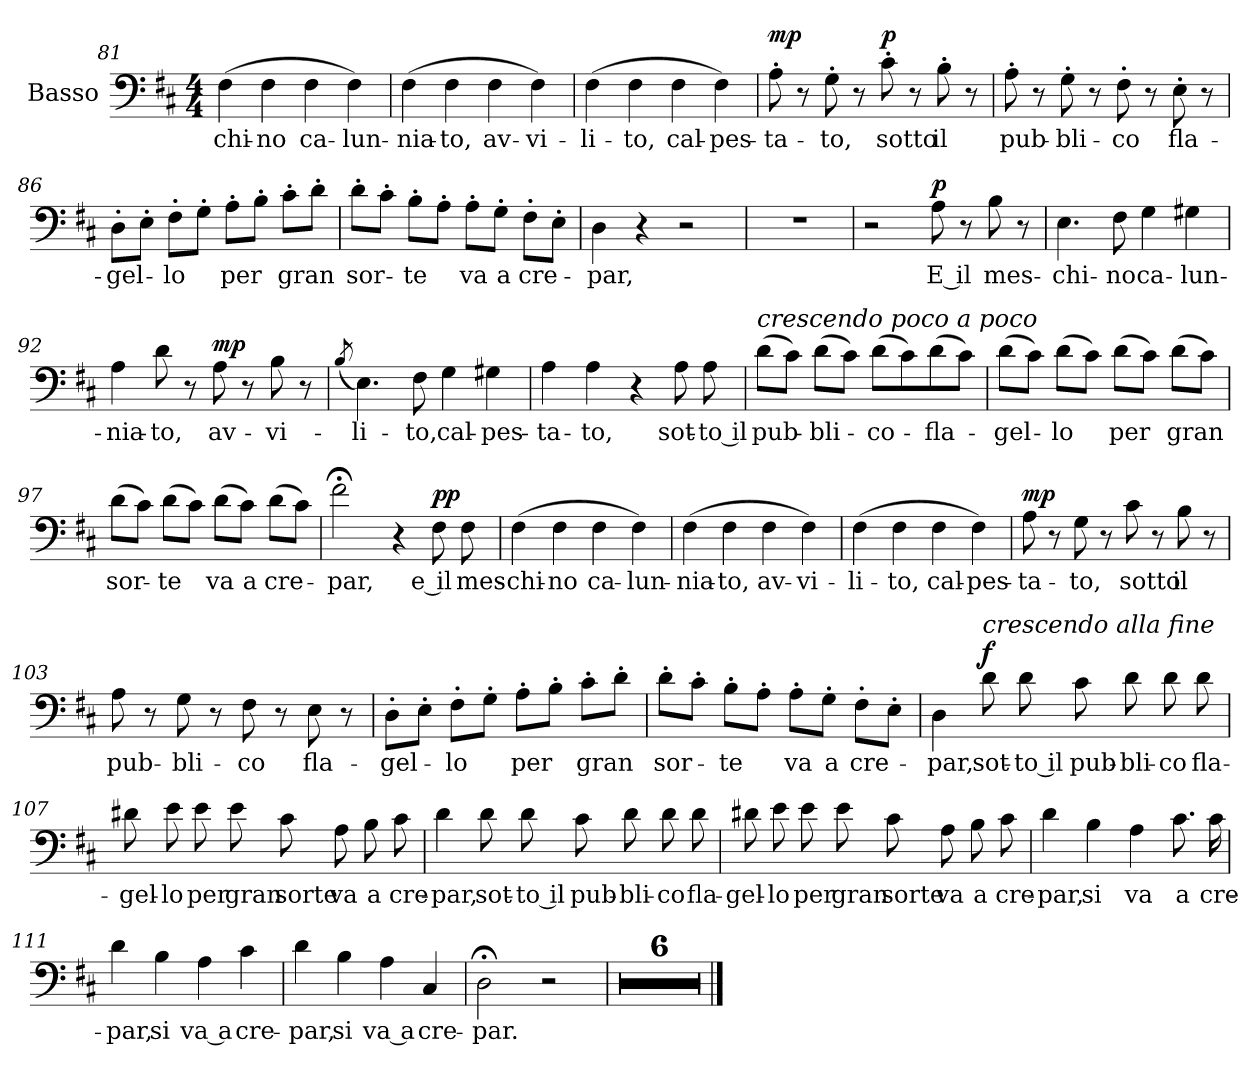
**kern	**text	**dynam
*part1	*part1	*part1
*staff1	*staff1	*staff1
*I"Basso	*	*
*I'B.	*	*
*clefF4	*	*
*k[f#c#]	*	*
*M4/4	*	*
=81	=81	=81
(4F#\	chi-	.
4F#\	no	.
4F#\	ca-	.
4F#\)	lun-	.
=82	=82	=82
(4F#\	nia-	.
4F#\	to,	.
4F#\	av-	.
4F#\)	vi-	.
=83	=83	=83
(4F#\	li-	.
4F#\	to,	.
4F#\	cal-	.
4F#\)	pes-	.
=84	=84	=84
!	!	!LO:DY:a
8A'\	ta-	mp
8r	.	.
8G'\	to,	.
8r	.	.
!	!	!LO:DY:a
8c#'\	sotto	p
8r	.	.
8B'\	il	.
8r	.	.
!!LO:PB:g=z
=85	=85	=85
8A'\	pub-	.
8r	.	.
8G'\	bli-	.
8r	.	.
8F#'\	co	.
8r	.	.
8E'\	fla-	.
8r	.	.
=86	=86	=86
8D'\L	gel-	.
8E'\J	.	.
8F#'\L	-lo	.
8G'\J	.	.
8A'\L	per	.
8B'\J	.	.
8c#'\L	gran	.
8d'\J	.	.
=87	=87	=87
8d'\L	sor-	.
8c#'\J	.	.
8B'\L	-te	.
8A'\J	.	.
8A'\L	va	.
8G'\J	a	.
8F#'\L	cre-	.
8E'\J	.	.
=88	=88	=88
4D\	-par,	.
4r	.	.
2r	.	.
!!LO:LB:g=z
=89	=89	=89
1r	.	.
=90	=90	=90
2r	.	.
!	!	!LO:DY:a
8A\	E il	p
8r	.	.
8B\	mes-	.
8r	.	.
=91	=91	=91
4.E\	-chi-	.
8F#\	-no	.
4G\	ca-	.
4G#X\	-lun-	.
=92	=92	=92
4A\	-nia-	.
8d\	-to,	.
8r	.	.
!	!	!LO:DY:a
8A\	av-	mp
8r	.	.
8B\	-vi-	.
8r	.	.
!!LO:PB:g=z
=93	=93	=93
(8qB/	.	.
4.E\)	-li-	.
8F#\	-to,	.
4G\	cal-	.
4G#X\	-pes-	.
=94	=94	=94
4A\	-ta-	.
4A\	-to,	.
4r	.	.
8A\	sot-	.
8A\	to il	.
=95	=95	=95
!LO:TX:a:i:t=crescendo poco a poco	!	!
(8d\L	pub-	.
8c#\J)	.	.
(8d\L	-bli-	.
8c#\J)	.	.
(8d\L	-co-	.
8c#\)	.	.
(8d\	-fla-	.
8c#\J)	.	.
=96	=96	=96
(8d\L	-gel-	.
8c#\J)	.	.
(8d\L	-lo	.
8c#\J)	.	.
(8d\L	per	.
8c#\J)	.	.
(8d\L	gran	.
8c#\J)	.	.
!!LO:LB:g=z
=97	=97	=97
(8d\L	sor-	.
8c#\J)	.	.
(8d\L	-te	.
8c#\J)	.	.
(8d\L	va	.
8c#\J)	a	.
(8d\L	cre-	.
8c#\J)	.	.
=98	=98	=98
2f#;<\	-par,	.
4r	.	.
!	!	!LO:DY:a
8F#\	e il	pp
8F#\	mes-	.
=99	=99	=99
(4F#\	-chi-	.
4F#\	-no	.
4F#\	ca-	.
4F#\)	-lun-	.
=100	=100	=100
(4F#\	-nia-	.
4F#\	-to,	.
4F#\	av-	.
4F#\)	-vi-	.
=101	=101	=101
(4F#\	-li-	.
4F#\	-to,	.
4F#\	cal--	.
4F#\)	-pes-	.
=102	=102	=102
!	!	!LO:DY:a
8A\	-ta-	mp
8r	.	.
8G\	-to,	.
8r	.	.
8c#\	sotto	.
8r	.	.
8B\	il	.
8r	.	.
!!LO:PB:g=z
=103	=103	=103
8A\	pub-	.
8r	.	.
8G\	-bli-	.
8r	.	.
8F#\	-co	.
8r	.	.
8E\	fla-	.
8r	.	.
=104	=104	=104
8D'\L	-gel-	.
8E'\J	.	.
8F#'\L	-lo	.
8G'\J	.	.
8A'\L	per	.
8B'\J	.	.
8c#'\L	gran	.
8d'\J	.	.
=105	=105	=105
8d'\L	sor-	.
8c#'\J	.	.
8B'\L	-te	.
8A'\J	.	.
8A'\L	va	.
8G'\J	a	.
8F#'\L	cre-	.
8E'\J	.	.
=106	=106	=106
4D\	-par,	.
!LO:TX:a:i:t=crescendo alla fine	!	!
!	!	!LO:DY:a
8d\	sot-	f
8d\	to il	.
8c#\	pub-	.
8d\	-bli-	.
8d\	-co	.
8d\	fla-	.
!!LO:LB:g=z
=107	=107	=107
8d#X\	-gel-	.
8e\	-lo	.
8e\	per	.
8e\	gran	.
8c#\	sorte	.
8A\	va	.
8B\	a	.
8c#\	cre-	.
=108	=108	=108
4d\	par,	.
8d\	sot-	.
8d\	to il	.
8c#\	pub-	.
8d\	-bli-	.
8d\	-co	.
8d\	fla-	.
=109	=109	=109
8d#X\	-gel-	.
8e\	-lo	.
8e\	per	.
8e\	gran	.
8c#\	sorte	.
8A\	va	.
8B\	a	.
8c#\	cre-	.
!!LO:PB:g=z
=110	=110	=110
4d\	par,	.
4B\	si	.
4A\	va	.
8.c#\	a	.
16c#\	cre-	.
=111	=111	=111
4d\	par,	.
4B\	si	.
4A\	va a	.
4c#\	cre-	.
=112	=112	=112
4d\	par,	.
4B\	si	.
4A\	va a	.
4C#/	cre-	.
=113	=113	=113
2D;<\	par.	.
2r	.	.
!!LO:LB:g=z
=114	=114	=114
1r	.	.
=115	=115	=115
1r	.	.
=116	=116	=116
1r	.	.
!!LO:LB:g=z
=117	=117	=117
1r	.	.
=118	=118	=118
1r	.	.
=119	=119	=119
1r	.	.
==	==	==
*-	*-	*-
